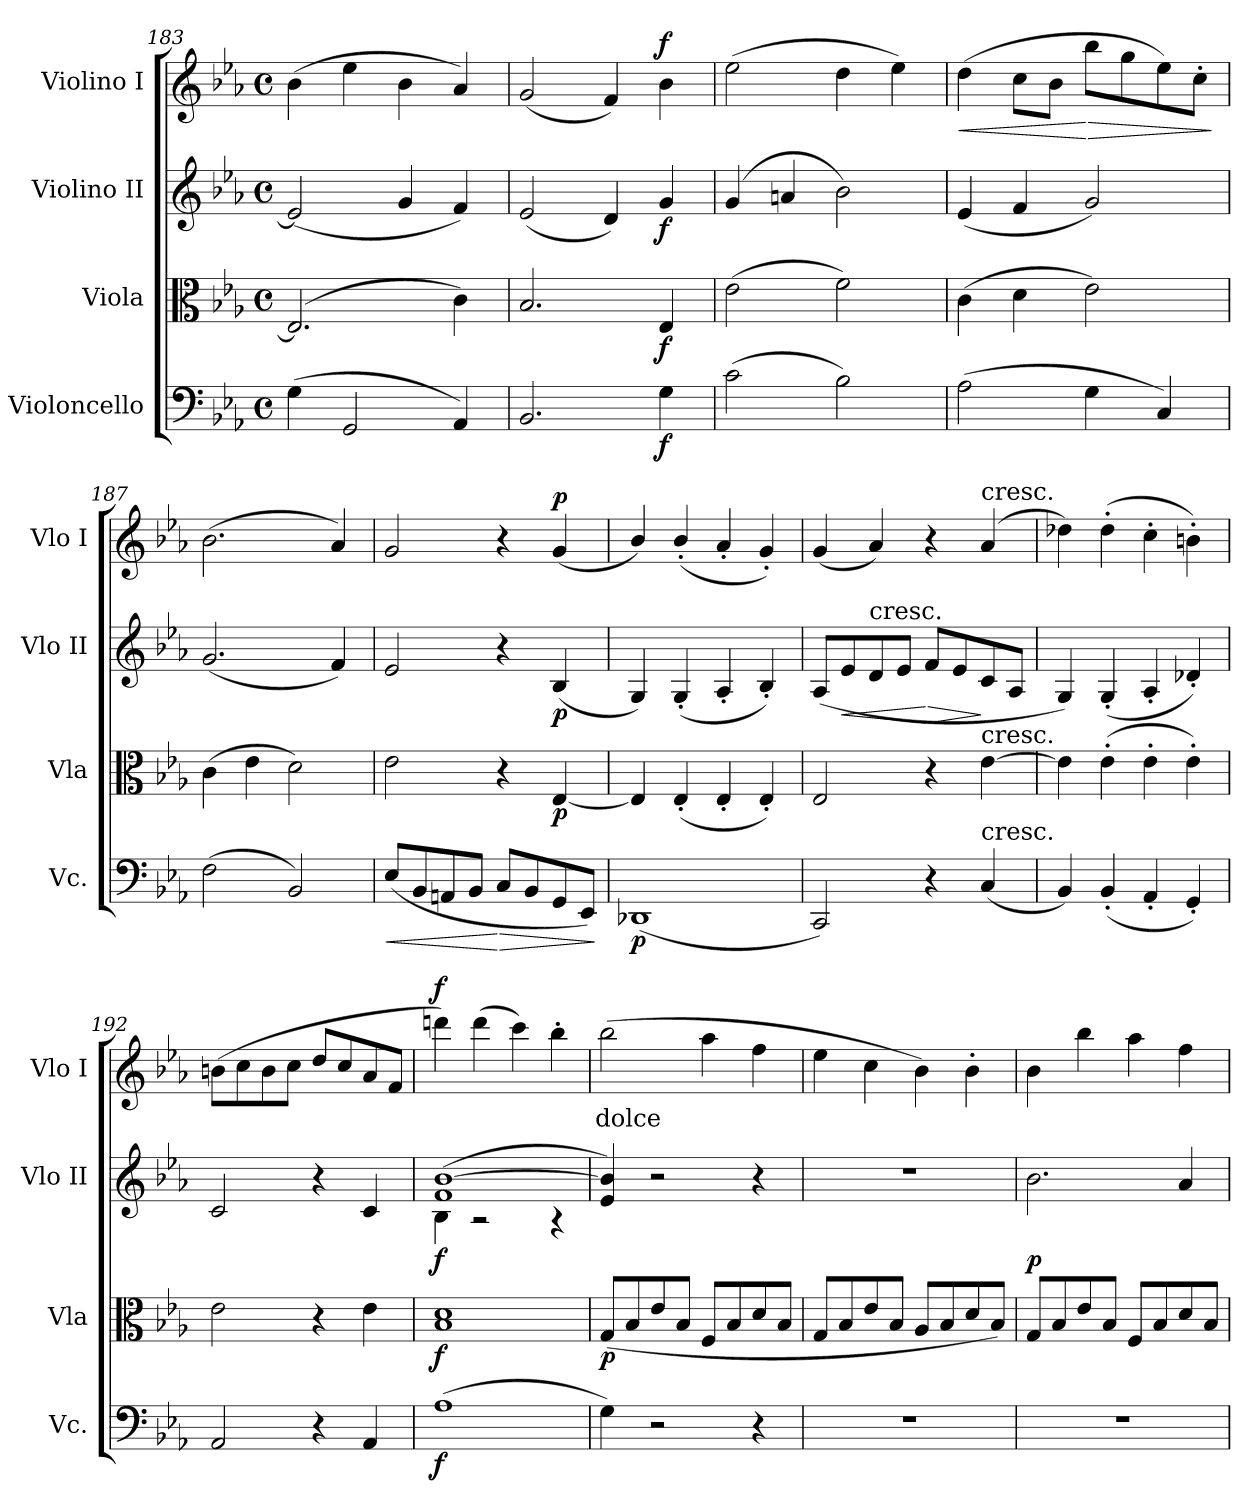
**kern	**dynam	**kern	**dynam	**kern	**dynam	**kern	**text	**dynam
*part4	*part4	*part3	*part3	*part2	*part2	*part1	*part1	*part1
*staff4	*staff4	*staff3	*staff3	*staff2	*staff2	*staff1	*staff1	*staff1
*I"Violoncello	*	*I"Viola	*	*I"Violino II	*	*I"Violino I	*	*
*I'Vc.	*	*I'Vla	*	*I'Vlo II	*	*I'Vlo I	*	*
*clefF4	*	*clefC3	*	*clefG2	*	*clefG2	*	*
*k[b-e-a-]	*	*k[b-e-a-]	*	*k[b-e-a-]	*	*k[b-e-a-]	*	*
*M4/4	*	*M4/4	*	*M4/4	*	*M4/4	*	*
*met(c)	*	*met(c)	*	*met(c)	*	*met(c)	*	*
=183	=183	=183	=183	=183	=183	=183	=183	=183
(4G\	.	(2.E-/]	.	(2e-/]	.	(4b-\	.	.
2GG/	.	.	.	.	.	4ee-\	.	.
.	.	.	.	4g/	.	4b-\	.	.
4AA-/)	.	4c\)	.	4f/)	.	4a-/)	.	.
=184	=184	=184	=184	=184	=184	=184	=184	=184
2.BB-/	.	2.B-/	.	(2e-/	.	(2g/	.	.
.	.	.	.	4d/)	.	4f/)	.	.
!	!LO:DY:b	!	!LO:DY:b	!	!LO:DY:b	!	!	!LO:DY:b
4G\	f	4E-/	f	4g/	f	4b-\	.	f
=185	=185	=185	=185	=185	=185	=185	=185	=185
(2c\	.	(2e-\	.	(4g/	.	(2ee-\	.	.
.	.	.	.	4an/	.	.	.	.
2B-\)	.	2f\)	.	2b-\)	.	4dd\	.	.
.	.	.	.	.	.	4ee-\)	.	.
=186	=186	=186	=186	=186	=186	=186	=186	=186
!	!	!	!	!	!	!	!	!LO:HP:b
(2A-\	.	(4c\	.	(4e-/	.	(4dd\	.	<
.	.	4d\	.	4f/	.	8cc\L	.	.
.	.	.	.	.	.	8b-\J	.	.
!	!	!	!	!	!	!	!	!LO:HP:n=1:b
4G\	.	2e-\)	.	2g/)	.	8bb-\L	.	[ >
.	.	.	.	.	.	8gg\	.	.
4C/)	.	.	.	.	.	8ee-\)	.	.
.	.	.	.	.	.	8cc'\J	.	.
.	.	.	.	.	.	.	.	]
=187	=187	=187	=187	=187	=187	=187	=187	=187
(2F\	.	(4c\	.	(2.g/	.	(2.b-\	.	.
.	.	4e-\	.	.	.	.	.	.
2BB-/)	.	2d\)	.	.	.	.	.	.
.	.	.	.	4f/)	.	4a-/)	.	.
=188	=188	=188	=188	=188	=188	=188	=188	=188
!	!LO:HP:b	!	!	!	!	!	!	!
(8E-/L	<	2e-\	.	2e-/	.	2g/	.	.
8BB-/	.	.	.	.	.	.	.	.
8AAn/	.	.	.	.	.	.	.	.
8BB-/J	.	.	.	.	.	.	.	.
!	!LO:HP:n=1:b	!	!	!	!	!	!	!
8C/L	[ >	4r	.	4r	.	4r	.	.
8BB-/	.	.	.	.	.	.	.	.
!	!	!	!LO:DY:b	!	!LO:DY:b	!	!	!LO:DY:b
8GG/	.	[4E-/	p	(4B-/	p	(4g/	.	p
8EE-/J)	.	.	.	.	.	.	.	.
.	]	.	.	.	.	.	.	.
=189	=189	=189	=189	=189	=189	=189	=189	=189
!	!LO:DY:b	!	!	!	!	!	!	!
(1DD-X	p	4E-/]	.	4G/)	.	4b-/)	.	.
.	.	(4E-'/	.	(4G'/	.	(4b-'/	.	.
.	.	4E-'/	.	4A-'/	.	4a-'/	.	.
.	.	4E-'/)	.	4B-'/)	.	4g'/)	.	.
!!LO:PB:g=z
=190	=190	=190	=190	=190	=190	=190	=190	=190
2CC/)	.	2E-/	.	(8A-/L	.	(4g/	.	.
!	!	!	!	!	!LO:HP:b	!	!	!
.	.	.	.	8e-/	<	.	.	.
!	!	!	!	!LO:TX:a:t=cresc.	!	!	!	!
.	.	.	.	8d/	.	4a-/)	.	.
.	.	.	.	8e-/J	.	.	.	.
!	!	!	!	!	!LO:HP:n=1:b	!	!	!
4r	.	4r	.	8f/L	[ >	4r	.	.
.	.	.	.	8e-/	.	.	.	.
!	!	!	!	!	!	!LO:TX:a:t=cresc.	!	!
!	!	!LO:TX:a:t=cresc.	!	!	!	!	!	!
!LO:TX:a:t=cresc.	!	!	!	!	!	!	!	!
(4C/	.	[4e-\	.	8c/	]	(4a-/	.	.
.	.	.	.	8A-/J	.	.	.	.
=191	=191	=191	=191	=191	=191	=191	=191	=191
4BB-/)	.	4e-\]	.	4G/)	.	4dd-X\)	.	.
(4BB-'/	.	(4e-'\	.	(4G'/	.	(4dd-'\	.	.
4AA-'/	.	4e-'\	.	4A-'/	.	4cc'\	.	.
4GG'/)	.	4e-'\)	.	4d-X'/)	.	4bn'\)	.	.
=192	=192	=192	=192	=192	=192	=192	=192	=192
2AA-/	.	2e-\	.	2c/	.	(8bn\L	.	.
.	.	.	.	.	.	8cc\	.	.
.	.	.	.	.	.	8b\	.	.
.	.	.	.	.	.	8cc\J	.	.
4r	.	4r	.	4r	.	8dd/L	.	.
.	.	.	.	.	.	8cc/	.	.
4AA-/	.	4e-\	.	4c/	.	8a-/	.	.
.	.	.	.	.	.	8f/J	.	.
=193	=193	=193	=193	=193	=193	=193	=193	=193
*	*	*	*	*^	*	*	*	*
!	!LO:DY:b	!	!LO:DY:b	!	!	!LO:DY:b	!	!	!LO:DY:b
(1A-	f	1B- 1d	f	(1f [1b-	4B-\	f	4dddn\)	.	f
.	.	.	.	.	2r	.	(4ddd\	.	.
.	.	.	.	.	.	.	4ccc\)	.	.
.	.	.	.	.	4r	.	4bb-'\	.	.
=194	=194	=194	=194	=194	=194	=194	=194	=194	=194
!	!	!	!LO:DY:b	!	!	!	!	!LO:LY:b	!
*	*	*	*	*v	*v	*	*	*	*
4G\)	.	(8G/L	p	4e-/ 4b-/])	.	(2bb-\	dolce	.
.	.	8B-/	.	.	.	.	.	.
2r	.	8e-/	.	2r	.	.	.	.
.	.	8B-/J	.	.	.	.	.	.
.	.	8F/L	.	.	.	4aa-\	.	.
.	.	8B-/	.	.	.	.	.	.
4r	.	8d/	.	4r	.	4ff\	.	.
.	.	8B-/J	.	.	.	.	.	.
=195	=195	=195	=195	=195	=195	=195	=195	=195
1r	.	8G/L	.	1r	.	4ee-\	.	.
.	.	8B-/	.	.	.	.	.	.
.	.	8e-/	.	.	.	4cc\	.	.
.	.	8B-/J	.	.	.	.	.	.
.	.	8A-/L	.	.	.	4b-\)	.	.
.	.	8B-/	.	.	.	.	.	.
.	.	8d/	.	.	.	4b-'\	.	.
.	.	8B-/J)	.	.	.	.	.	.
=196	=196	=196	=196	=196	=196	=196	=196	=196
!	!	!	!	!	!LO:DY:b	!	!	!
1r	.	8G/L	.	2.b-\	p	4b-\	.	.
.	.	8B-/	.	.	.	.	.	.
.	.	8e-/	.	.	.	4bb-\	.	.
.	.	8B-/J	.	.	.	.	.	.
.	.	8F/L	.	.	.	4aa-\	.	.
.	.	8B-/	.	.	.	.	.	.
.	.	8d/	.	4a-/	.	4ff\	.	.
.	.	8B-/J	.	.	.	.	.	.
=	=	=	=	=	=	=	=	=
*-	*-	*-	*-	*-	*-	*-	*-	*-
